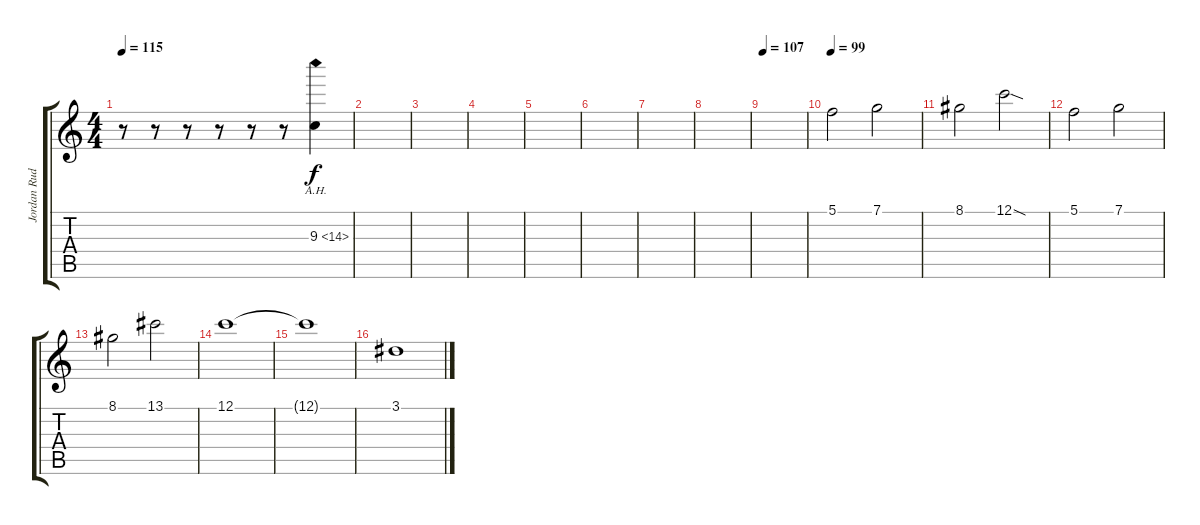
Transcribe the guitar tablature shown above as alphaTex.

\track ("Jordan Rudess" "Jordan Rud") {instrument lead1square}
\staff {score tabs}
\tuning (C5 G4 Eb4 Bb3 F3 C3) {hide}
\ts (4 4)
\tempo 115
\clef g2
\ks c
r.8{dy f} r.8 r.8 r.8 r.8 r.8 9.3{ah 5}.4{instrument distortionguitar} |
|
|
|
|
|
|
|
\tempo 107
|
\tempo 99
5.1.2{instrument lead1square} 7.1.2 |
8.1.2 12.1{sod}.2 |
5.1.2 7.1.2 |
8.1.2 13.1.2 |
12.1.1 |
12.1{t}.1 |
3.1.1
